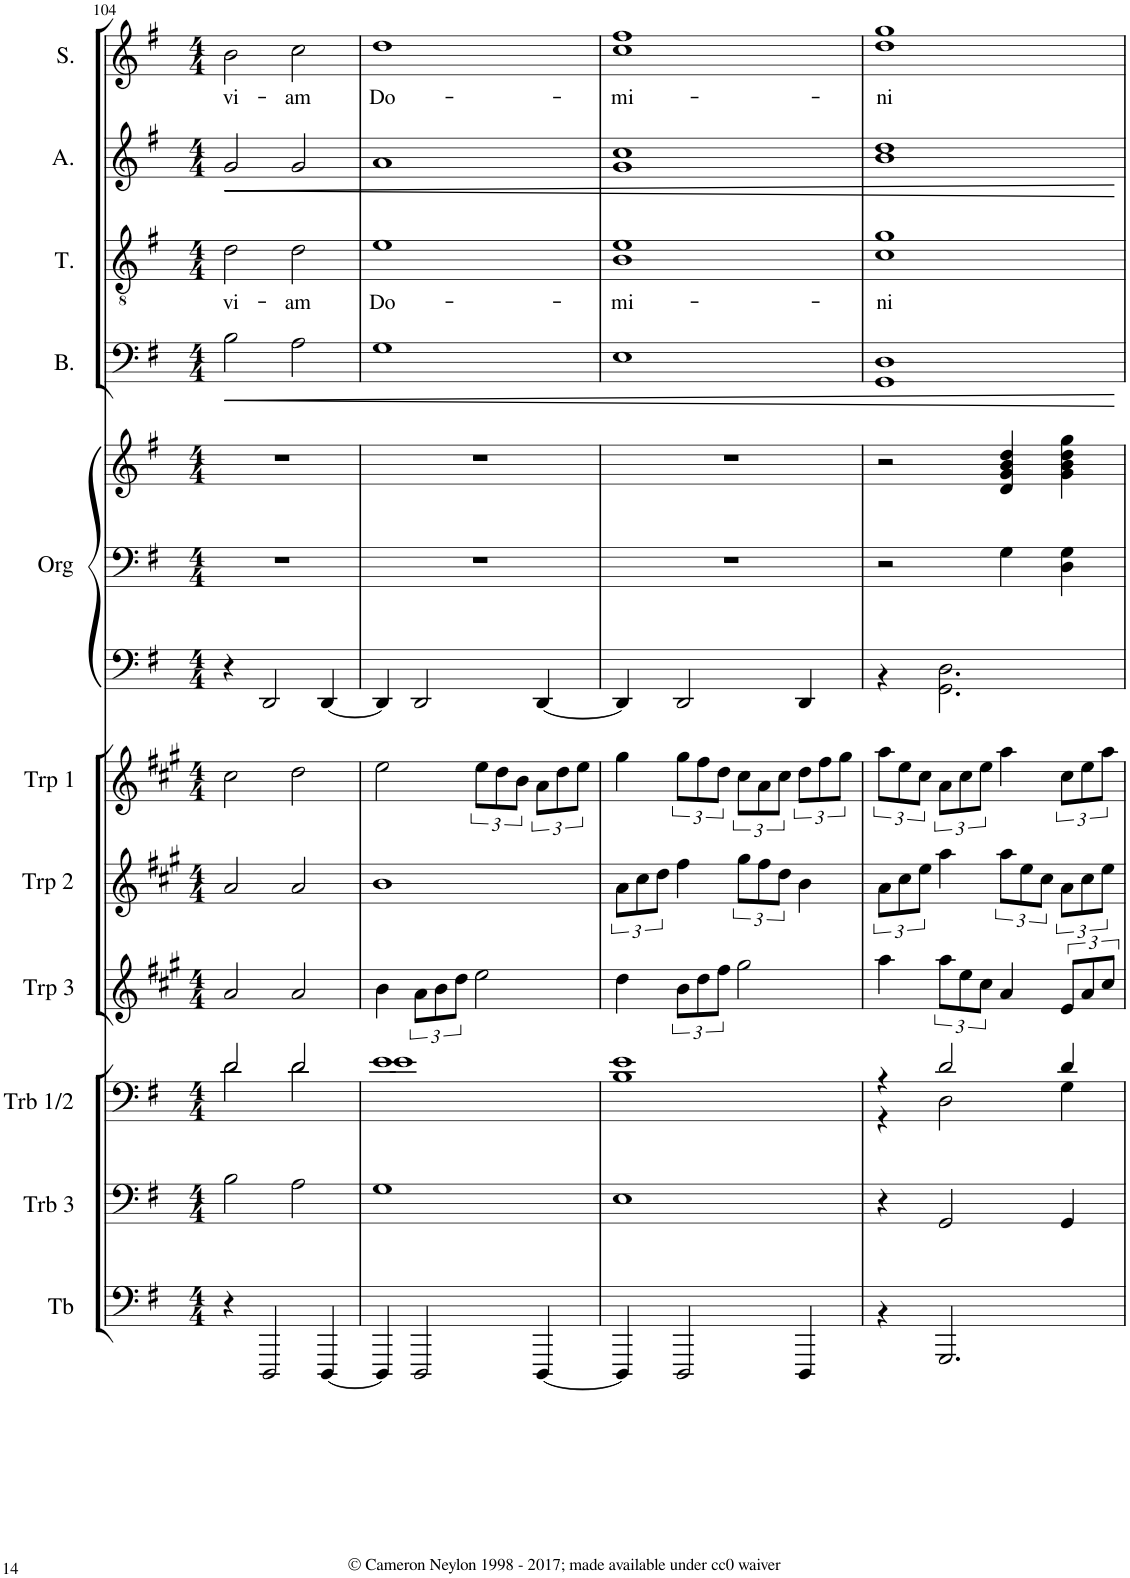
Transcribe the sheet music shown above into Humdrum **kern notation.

**kern	**kern	**kern	**kern	**kern	**kern	**kern	**kern	**kern	**kern	**dynam	**kern	**text	**kern	**dynam	**kern	**text
*part11	*part10	*part9	*part8	*part7	*part6	*part5	*part5	*part5	*part4	*part4	*part3	*part3	*part2	*part2	*part1	*part1
*staff13	*staff12	*staff11	*staff10	*staff9	*staff8	*staff7	*staff6	*staff5	*staff4	*staff4	*staff3	*staff3	*staff2	*staff2	*staff1	*staff1
*I"Tuba	*I"Trombone 3	*I"Trombone 1 &amp; 2	*I"Trumpet 3	*I"Trumpet 2	*I"Trumpet 1	*I"Organ	*	*	*I"Bass	*	*I"Tenor	*	*I"Alto	*	*I"Soprano	*
*I'Tb	*I'Trb 3	*I'Trb 1/2	*I'Trp 3	*I'Trp 2	*I'Trp 1	*I'Org	*	*	*I'B.	*	*I'T.	*	*I'A.	*	*I'S.	*
!!LO:PB:g=z
*clefF4	*clefF4	*clefF4	*clefG2	*clefG2	*clefG2	*clefF4	*clefF4	*clefG2	*clefF4	*	*clefGv2	*	*clefG2	*	*clefG2	*
*	*	*	*Trd1c2	*Trd1c2	*Trd1c2	*	*	*	*	*	*	*	*	*	*	*
*k[f#]	*k[f#]	*k[f#]	*k[f#c#g#]	*k[f#c#g#]	*k[f#c#g#]	*k[f#]	*k[f#]	*k[f#]	*k[f#]	*	*k[f#]	*	*k[f#]	*	*k[f#]	*
*G:	*G:	*G:	*A:	*A:	*A:	*G:	*G:	*G:	*G:	*	*G:	*	*G:	*	*G:	*
*M4/4	*M4/4	*M4/4	*M4/4	*M4/4	*M4/4	*M4/4	*M4/4	*M4/4	*M4/4	*	*M4/4	*	*M4/4	*	*M4/4	*
=104	=104	=104	=104	=104	=104	=104	=104	=104	=104	=104	=104	=104	=104	=104	=104	=104
*	*	*^	*	*	*	*	*	*	*	*	*	*	*	*	*	*
!	!	!	!	!	!	!	!	!	!	!	!LO:HP:b	!	!LO:LY:b	!	!LO:HP:b	!	!LO:LY:b
4r	2B\	2d/	2d\	2a/	2a/	2cc#\	4r	1r	1r	2B\	<	2d\	vi-	2g/	<	2b\	vi-
2DDD/	.	.	.	.	.	.	2DD/	.	.	.	.	.	.	.	.	.	.
!	!	!	!	!	!	!	!	!	!	!	!	!	!LO:LY:b	!	!	!	!LO:LY:b
.	2A\	2d/	2d\	2a/	2a/	2dd\	.	.	.	2A\	.	2d\	-am	2g/	.	2cc\	-am
[4DDD/	.	.	.	.	.	.	[4DD/	.	.	.	.	.	.	.	.	.	.
=105	=105	=105	=105	=105	=105	=105	=105	=105	=105	=105	=105	=105	=105	=105	=105	=105	=105
!	!	!	!	!	!	!	!	!	!	!	!	!	!LO:LY:b	!	!	!	!LO:LY:b
4DDD/]	1G	1e	1e	4b\	1b	2ee\	4DD/]	1r	1r	1G	.	1e	Do-	1a	.	1dd	Do-
2DDD/	.	.	.	12a\L	.	.	2DD/	.	.	.	.	.	.	.	.	.	.
.	.	.	.	12b\	.	.	.	.	.	.	.	.	.	.	.	.	.
.	.	.	.	12dd\J	.	.	.	.	.	.	.	.	.	.	.	.	.
.	.	.	.	2ee\	.	12ee\L	.	.	.	.	.	.	.	.	.	.	.
.	.	.	.	.	.	12dd\	.	.	.	.	.	.	.	.	.	.	.
.	.	.	.	.	.	12b\J	.	.	.	.	.	.	.	.	.	.	.
[4DDD/	.	.	.	.	.	12a\L	[4DD/	.	.	.	.	.	.	.	.	.	.
.	.	.	.	.	.	12dd\	.	.	.	.	.	.	.	.	.	.	.
.	.	.	.	.	.	12ee\J	.	.	.	.	.	.	.	.	.	.	.
=106	=106	=106	=106	=106	=106	=106	=106	=106	=106	=106	=106	=106	=106	=106	=106	=106	=106
!	!	!	!	!	!	!	!	!	!	!	!	!	!LO:LY:b	!	!	!	!LO:LY:b
4DDD/]	1E	1e	1B	4dd\	12a\L	4gg#\	4DD/]	1r	1r	1E	.	1B 1e	-mi-	1g 1cc	.	1cc 1ff#	-mi-
.	.	.	.	.	12cc#\	.	.	.	.	.	.	.	.	.	.	.	.
.	.	.	.	.	12dd\J	.	.	.	.	.	.	.	.	.	.	.	.
2DDD/	.	.	.	12b\L	4ff#\	12gg#\L	2DD/	.	.	.	.	.	.	.	.	.	.
.	.	.	.	12dd\	.	12ff#\	.	.	.	.	.	.	.	.	.	.	.
.	.	.	.	12ff#\J	.	12dd\J	.	.	.	.	.	.	.	.	.	.	.
.	.	.	.	2gg#\	12gg#\L	12cc#\L	.	.	.	.	.	.	.	.	.	.	.
.	.	.	.	.	12ff#\	12a\	.	.	.	.	.	.	.	.	.	.	.
.	.	.	.	.	12dd\J	12cc#\J	.	.	.	.	.	.	.	.	.	.	.
4DDD/	.	.	.	.	4b\	12dd\L	4DD/	.	.	.	.	.	.	.	.	.	.
.	.	.	.	.	.	12ff#\	.	.	.	.	.	.	.	.	.	.	.
.	.	.	.	.	.	12gg#\J	.	.	.	.	.	.	.	.	.	.	.
=107	=107	=107	=107	=107	=107	=107	=107	=107	=107	=107	=107	=107	=107	=107	=107	=107	=107
*^	*	*	*	*	*	*	*^	*	*	*	*	*	*	*	*	*	*
!	!	!	!	!	!	!	!	!	!	!	!	!	!	!	!LO:LY:b	!	!	!	!LO:LY:b
1ryy	4r	4r	4r	4r	4aa\	12a\L	12aa\L	4r	1ryy	2r	2r	1GG 1D	.	1c 1g	-ni	1b 1dd	.	1dd 1gg	-ni
.	.	.	.	.	.	12cc#\	12ee\	.	.	.	.	.	.	.	.	.	.	.	.
.	.	.	.	.	.	12ee\J	12cc#\J	.	.	.	.	.	.	.	.	.	.	.	.
.	2.GGG/	2GG/	2d/	2D\	12aa\L	4aa\	12a\L	2.GG\ 2.D\	.	.	.	.	.	.	.	.	.	.	.
.	.	.	.	.	12ee\	.	12cc#\	.	.	.	.	.	.	.	.	.	.	.	.
.	.	.	.	.	12cc#\J	.	12ee\J	.	.	.	.	.	.	.	.	.	.	.	.
.	.	.	.	.	4a/	12aa\L	4aa\	.	.	4G\	4d/ 4g/ 4b/ 4dd/	.	.	.	.	.	.	.	.
.	.	.	.	.	.	12ee\	.	.	.	.	.	.	.	.	.	.	.	.	.
.	.	.	.	.	.	12cc#\J	.	.	.	.	.	.	.	.	.	.	.	.	.
.	.	4GG/	4d/	4G\	12e/L	12a\L	12cc#\L	.	.	4D\ 4G\	4g\ 4b\ 4dd\ 4gg\	.	.	.	.	.	.	.	.
.	.	.	.	.	12a/	12cc#\	12ee\	.	.	.	.	.	.	.	.	.	.	.	.
.	.	.	.	.	12cc#/J	12ee\J	12aa\J	.	.	.	.	.	.	.	.	.	.	.	.
*v	*v	*	*v	*v	*	*	*	*v	*v	*	*	*	*	*	*	*	*	*	*
.	.	.	.	.	.	.	.	.	.	[	.	.	.	[	.	.
=	=	=	=	=	=	=	=	=	=	=	=	=	=	=	=	=
*-	*-	*-	*-	*-	*-	*-	*-	*-	*-	*-	*-	*-	*-	*-	*-	*-
